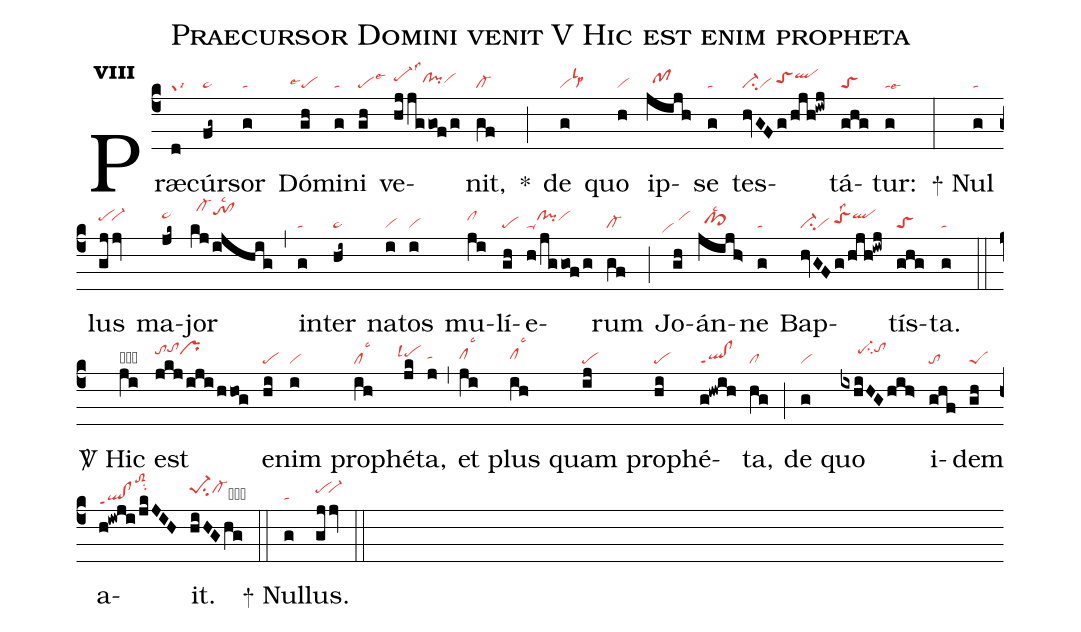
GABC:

name:Praecursor Domini venit V Hic est enim propheta;
office-part:re;
mode:8;
nabc-lines:1;
%%
initial-style: 1;
name:Praecursor Domini venit;
mode: 8;
office-part: Responsorium;
annotation: Resp.;
annotation: viii;
nabc-lines:1;
%%
(c4) Præ(d|grlsi3)cúr(fg~|pe~)sor(g|ta) Dó(gh|```pelse4)mi(g|ta)ni(gh|pelse3) ve(hjjggof/g|pe-hilss3clhh!pihhvihh)nit,(gf|cl-) <sp>*</sp>(;) de(g|vilslp3) quo(h|vi) ip(jijh|//pfhh)se(g|ta) tes(hvGFg/hjh!iwj|ci-vi/toShhqlhj)tá(ghg|toS)tur:(g|talse6) (:)
<sp>+</sp> Nul(g|ta)lus(gjjv|pehi`vi-hi) ma(jk~|pe~hj)jor(kj/ijhig|//cl-hmtohk!clhklsc2) (,) in(g|ta)ter(hi~|pe~) na(i|vi)tos(i|vi) mu(ji|clhi)lí(gh|pe)e(h/jggof/g|ta-clhi!pihivihi)rum(gf|cl-) (;) Jo(gh|```vihd/vihi)án(jijh>|//pf>hhlsc2)ne(g|ta) Bap(hvGFg/hjh!iwj|ci-vi/toShhlss2qlhj)tís(ghg|toS)ta.(g|ta) (::)

<sp>V/</sp> Hic(ji|obhhclhi) est(jkj/iji/hhog|tohjtohkprhj) e(hi|pe)nim(i|vi) pro(ih|cllsc3)phé(jk|``pehilsl4)ta,(j|tahh) (,) et(ji|clhhlsc3) plus(ih|clhhlsc3) quam(ij|pe) pro(hi|pe)phé(g!hwih|ql!clppt1)ta,(hg|cl) (;) de(g|vi) quo(ixhiHGhih>|/////pe-hjsu2tohk) i(ghf|to)dem(gh|peS) a(h!iwji/jkJIH|qlhd!clhdppt1toS2hmsu2)it.(hiHGhg|pe-1hisu2cl-hicbhh) (::)
<sp>+</sp> Nul(g|ta)lus.(gjjv|pehi`vi-hi) (::)
